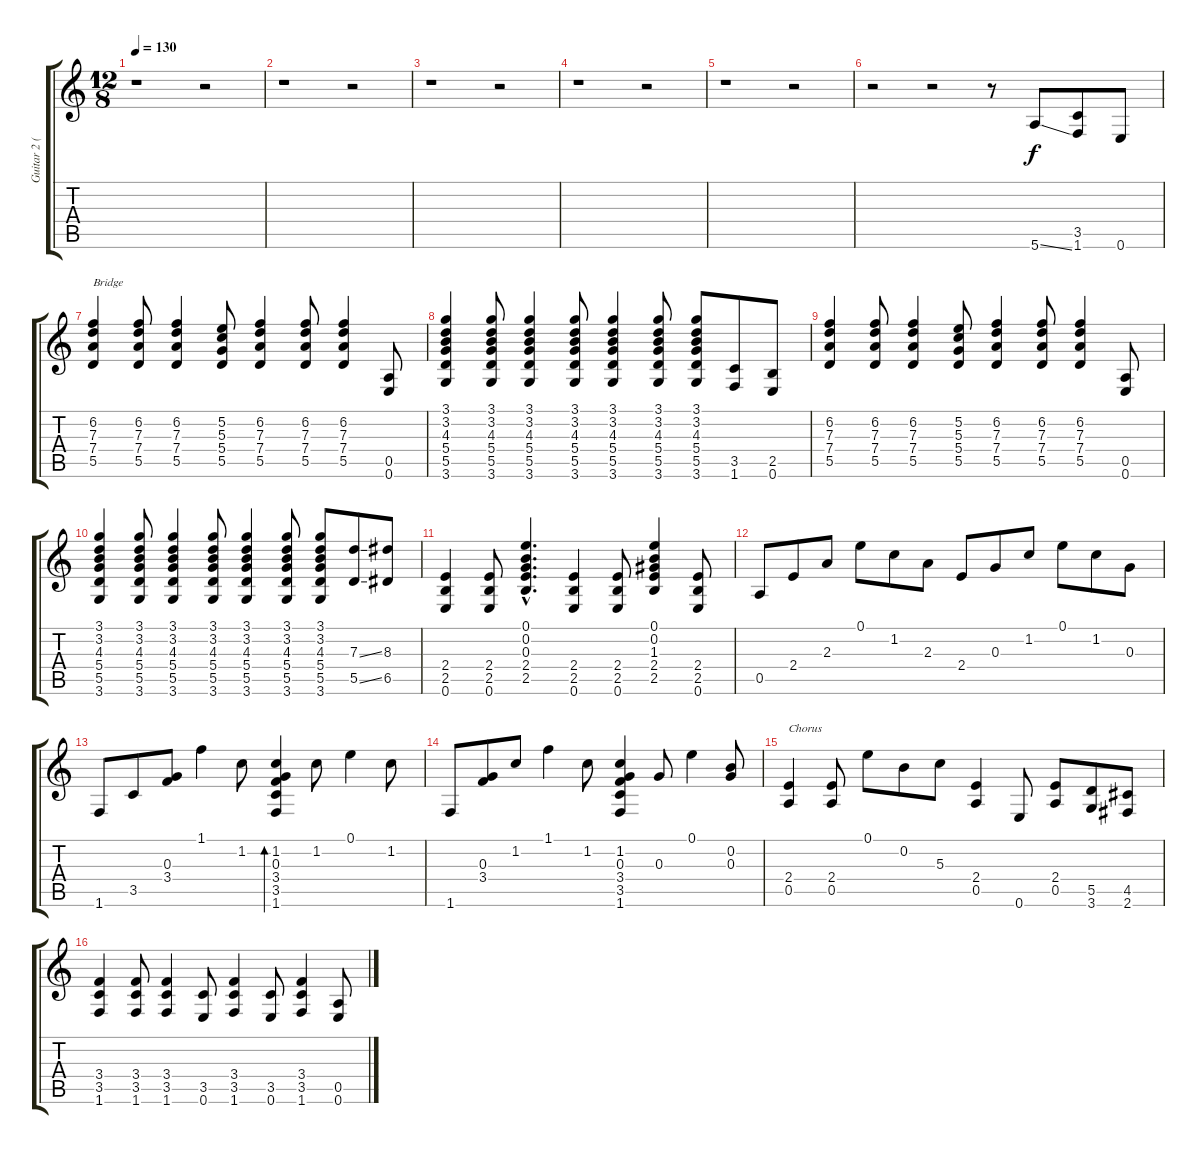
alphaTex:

\track ("Guitar 2 (Chorus)" "Guitar 2 (") {instrument distortionguitar}
\staff {score tabs}
\tuning (E4 B3 G3 D3 A2 E2) {hide}
\ts (12 8)
\tempo 130
\clef g2
\ks c
r.1{dy f} r.2 |
r.1 r.2 |
r.1 r.2 |
r.1 r.2 |
r.1 r.2 |
r.2 r.2 r.8 5.6{ss}.8 (3.5 1.6).8 0.6.8 |
(6.2 7.3 7.4 5.5).4{txt "Bridge"} (6.2 7.3 7.4 5.5).8 (6.2 7.3 7.4 5.5).4 (5.2 5.3 5.4 5.5).8 (6.2 7.3 7.4 5.5).4 (6.2 7.3 7.4 5.5).8 (6.2 7.3 7.4 5.5).4 (0.5 0.6).8 |
(3.1 3.2 4.3 5.4 5.5 3.6).4 (3.1 3.2 4.3 5.4 5.5 3.6).8 (3.1 3.2 4.3 5.4 5.5 3.6).4 (3.1 3.2 4.3 5.4 5.5 3.6).8 (3.1 3.2 4.3 5.4 5.5 3.6).4 (3.1 3.2 4.3 5.4 5.5 3.6).8 (3.1 3.2 4.3 5.4 5.5 3.6).8 (3.5 1.6).8 (2.5 0.6).8 |
(6.2 7.3 7.4 5.5).4 (6.2 7.3 7.4 5.5).8 (6.2 7.3 7.4 5.5).4 (5.2 5.3 5.4 5.5).8 (6.2 7.3 7.4 5.5).4 (6.2 7.3 7.4 5.5).8 (6.2 7.3 7.4 5.5).4 (0.5 0.6).8 |
(3.1 3.2 4.3 5.4 5.5 3.6).4 (3.1 3.2 4.3 5.4 5.5 3.6).8 (3.1 3.2 4.3 5.4 5.5 3.6).4 (3.1 3.2 4.3 5.4 5.5 3.6).8 (3.1 3.2 4.3 5.4 5.5 3.6).4 (3.1 3.2 4.3 5.4 5.5 3.6).8 (3.1 3.2 4.3 5.4 5.5 3.6).8 (7.3{ss} 5.5{ss}).8 (8.3 6.5).8 |
(2.4 2.5 0.6).4 (2.4 2.5 0.6).8 (0.1{hac} 0.2{hac} 0.3{hac} 2.4{hac} 2.5{hac}).4{d} (2.4 2.5 0.6).4 (2.4 2.5 0.6).8 (0.1 0.2 1.3 2.4 2.5).4 (2.4 2.5 0.6).8 |
0.5.8 2.4.8 2.3.8 0.1.8 1.2.8 2.3.8 2.4.8 0.3.8 1.2.8 0.1.8 1.2.8 0.3.8 |
1.6.8 3.5.8 (0.3 3.4).8 1.1.4 1.2.8 (1.2 0.3 3.4 3.5 1.6).4{bd 120} 1.2.8 0.1.4 1.2.8 |
1.6.8 (0.3 3.4).8 1.2.8 1.1.4 1.2.8 (1.2 0.3 3.4 3.5 1.6).4 0.3.8 0.1.4 (0.2 0.3).8 |
(2.4 0.5).4{txt "Chorus"} (2.4 0.5).8 0.1.8 0.2.8 5.3.8 (2.4 0.5).4 0.6.8 (2.4 0.5).8 (5.5 3.6).8 (4.5 2.6).8 |
(3.4 3.5 1.6).4 (3.4 3.5 1.6).8 (3.4 3.5 1.6).4 (3.5 0.6).8 (3.4 3.5 1.6).4 (3.5 0.6).8 (3.4 3.5 1.6).4 (0.5 0.6).8
